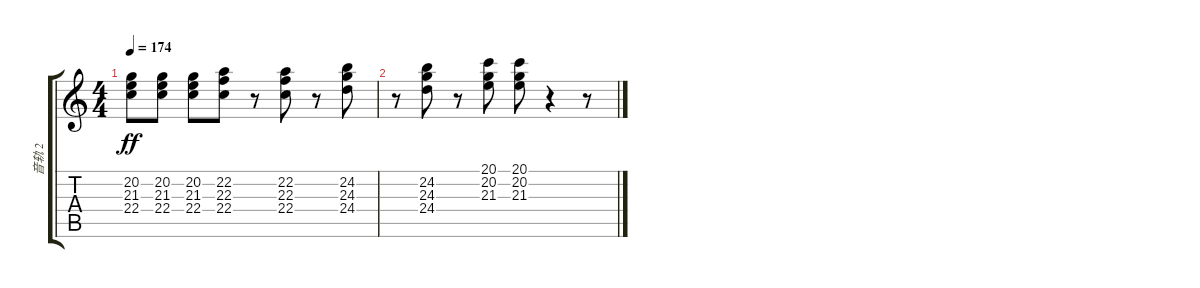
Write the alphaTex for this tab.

\track ("音轨 2" "音轨 2") {instrument lead2sawtooth}
\staff {score tabs}
\tuning (E4 B3 G3 D3 A2 E2) {hide}
\ts (4 4)
\tempo 174
\clef g2
\ks c
(20.2 21.3 22.4).8{dy ff} (20.2 21.3 22.4).8 (20.2 21.3 22.4).8 (22.2 22.3 22.4).8 r.8 (22.2 22.3 22.4).8 r.8 (24.2 24.3 24.4).8 |
r.8 (24.2 24.3 24.4).8 r.8 (20.1 20.2 21.3).8 (20.1 20.2 21.3).8 r.4 r.8
